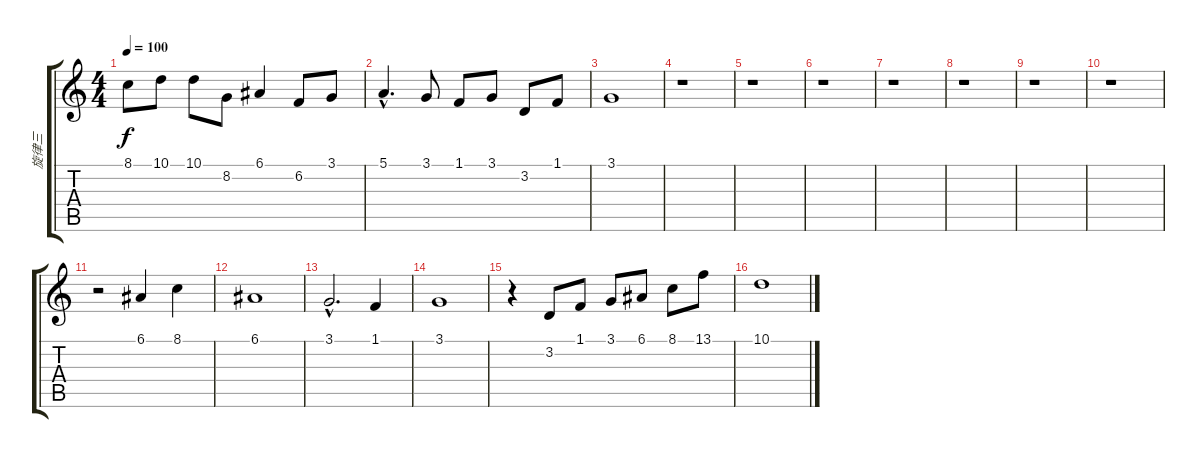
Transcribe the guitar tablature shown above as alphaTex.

\track ("旋律三" "旋律三") {instrument tenorsax}
\staff {score tabs}
\tuning (E4 B3 G3 D3 A2 E2) {hide}
\ts (4 4)
\tempo 100
\clef g2
\ks c
8.1.8{dy f} 10.1.8 10.1.8 8.2.8 6.1.4 6.2.8 3.1.8 |
5.1{hac}.4{d} 3.1.8 1.1.8 3.1.8 3.2.8 1.1.8 |
3.1.1 |
r.1 |
r.1 |
r.1 |
r.1 |
r.1 |
r.1 |
r.1 |
r.2 6.1.4 8.1.4 |
6.1.1 |
3.1{hac}.2{d} 1.1.4 |
3.1.1 |
r.4 3.2.8 1.1.8 3.1.8 6.1.8 8.1.8 13.1.8 |
10.1.1
